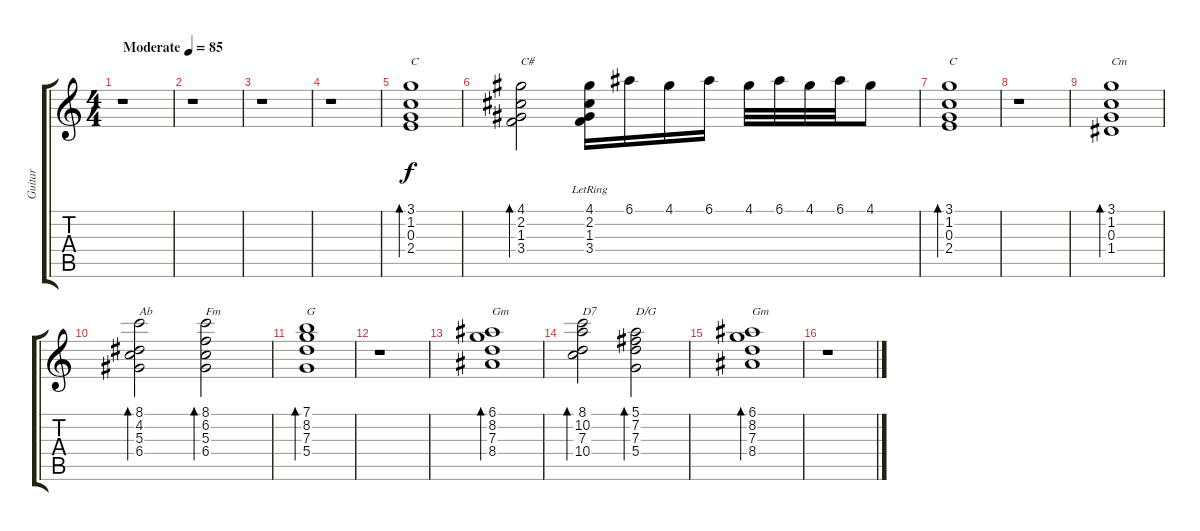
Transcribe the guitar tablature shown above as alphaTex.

\track ("Guitar" "Guitar") {instrument acousticguitarsteel}
\staff {score tabs}
\tuning (E4 B3 G3 D3 A2 E2) {hide}
\ts (4 4)
\tempo (85 "Moderate")
\clef g2
\ks c
r.1{dy f instrument acousticguitarsteel} |
r.1 |
r.1 |
r.1 |
(3.1 1.2 0.3 2.4).1{bd 240 txt "C"} |
(4.1 2.2 1.3 3.4).2{bd 240 txt "C#"} (4.1 2.2{lr} 1.3{lr} 3.4{lr}).16 6.1.16 4.1.16 6.1.16 4.1.32 6.1.32 4.1.32 6.1.32 4.1.8 |
(3.1 1.2 0.3 2.4).1{bd 240 txt "C"} |
r.1 |
(3.1 1.2 0.3 1.4).1{bd 240 txt "Cm"} |
(8.1 4.2 5.3 6.4).2{bd 240 txt "Ab"} (8.1 6.2 5.3 6.4).2{bd 240 txt "Fm"} |
(7.1 8.2 7.3 5.4).1{bd 240 txt "G"} |
r.1 |
(6.1 8.2 7.3 8.4).1{bd 240 txt "Gm"} |
(8.1 10.2 7.3 10.4).2{bd 240 txt "D7"} (5.1 7.2 7.3 5.4).2{bd 240 txt "D/G"} |
(6.1 8.2 7.3 8.4).1{bd 240 txt "Gm"} |
r.1
